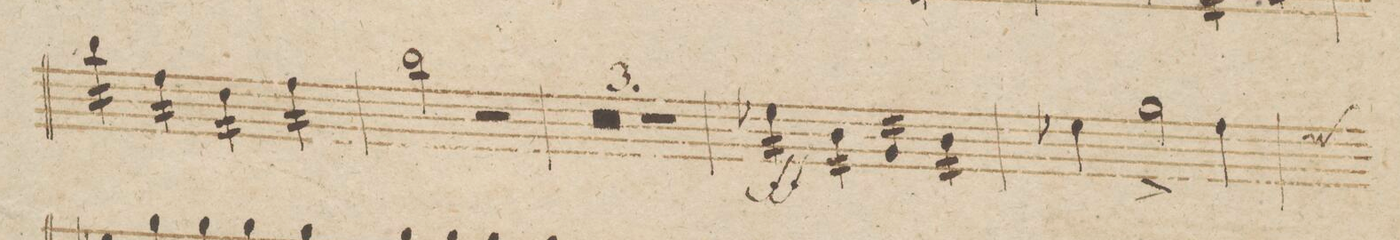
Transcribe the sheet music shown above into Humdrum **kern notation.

**kern	**dynam
*I"Violino 1mo	*
*clefG2	*
*k[b-]	*
*met(c)	*
*M4/4	*
16bb-\LL	.
16bb-\	.
16bb-\	.
16bb-\JJ	.
16ff\LL	.
16ff\	.
16ff\	.
16ff\JJ	.
16dd\LL	.
16dd\	.
16dd\	.
16dd\JJ	.
16ff\LL	.
16ff\	.
16ff\	.
16ff\JJ	.
*Xtremolo	*
=28	=28
2bb-\	.
2r	.
=29	=29
0r	.
=30	=30
=31	=31
1r	.
=32	=32
*tremolo	*
16ee-X\LL	ff
16ee-X\	.
16ee-X\	.
16ee-X\JJ	.
16b-\LL	.
16b-\	.
16b-\	.
16b-\JJ	.
16g/LL	.
16g/	.
16g/	.
16g/JJ	.
16b-\LL	.
16b-\	.
16b-\	.
16b-\JJ	.
*Xtremolo	*
=33	=33
4ee-X\	.
2gg^<\	.
4ff\	.
*custos:ee-	*
=34	=34
*-	*-
